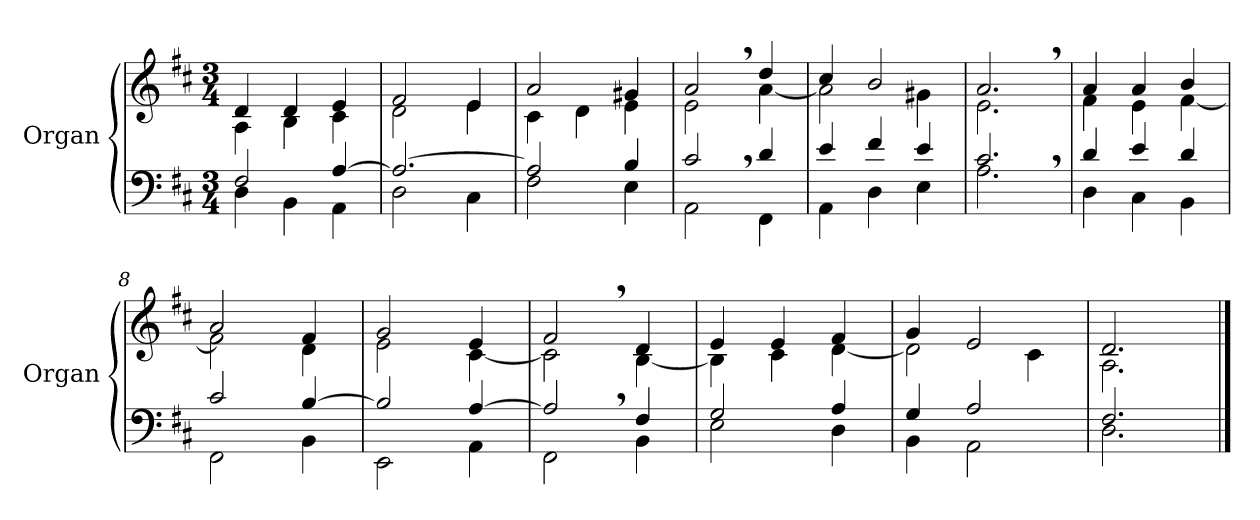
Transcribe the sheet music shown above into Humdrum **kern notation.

**kern	**kern
*part1	*part1
*staff2	*staff1
*I"Organ	*
*I'Organ	*
*clefF4	*clefG2
*k[f#c#]	*k[f#c#]
*M3/4	*M3/4
=1	=1
*^	*^
2F#/	4D\	4d/	4A\
.	4BB\	4d/	4B\
[>4A/	4AA\	4e/	4c#\
=2	=2	=2	=2
2.A/_>	2D\	2f#/	2d\
.	4C#\	4e/	4e\
=3	=3	=3	=3
2A/]	2F#\	2a/	4c#\
.	.	.	4d\
4B/	4E\	4g#X/	4e\
=4	=4	=4	=4
2c#,</	2AA\	2a,>/	2e\
4d/	4FF#\	4dd/	[<4a\
=5	=5	=5	=5
4e/	4AA\	4cc#/	2a\]
4f#/	4D\	2b/	.
4e/	4E\	.	4g#X\
=6	=6	=6	=6
2.c#,</	2.A\	2.a,>/	2.e\
=7	=7	=7	=7
4d/	4D\	4a/	4f#\
4e/	4C#\	4a/	4e\
4d/	4BB\	4b/	[<4f#\
=8	=8	=8	=8
2c#/	2FF#\	2a/	2f#\]
[>4B/	4BB\	4f#/	4d\
=9	=9	=9	=9
2B/]	2EE\	2g/	2e\
[>4A/	4AA\	4e/	[<4c#\
=10	=10	=10	=10
2A,</]	2FF#\	2f#,>/	2c#\]
4F#/	4BB\	4d/	[<4B\
=11	=11	=11	=11
2G/	2E\	4e/	4B\]
.	.	4e/	4c#\
4A/	4D\	4f#/	[<4d\
=12	=12	=12	=12
4G/	4BB\	4g/	2d\]
2A/	2AA\	2e/	.
.	.	.	4c#\
=13	=13	=13	=13
2.F#/	2.D\	2.d/	2.A\
*v	*v	*	*
*	*v	*v
==	==
*-	*-
